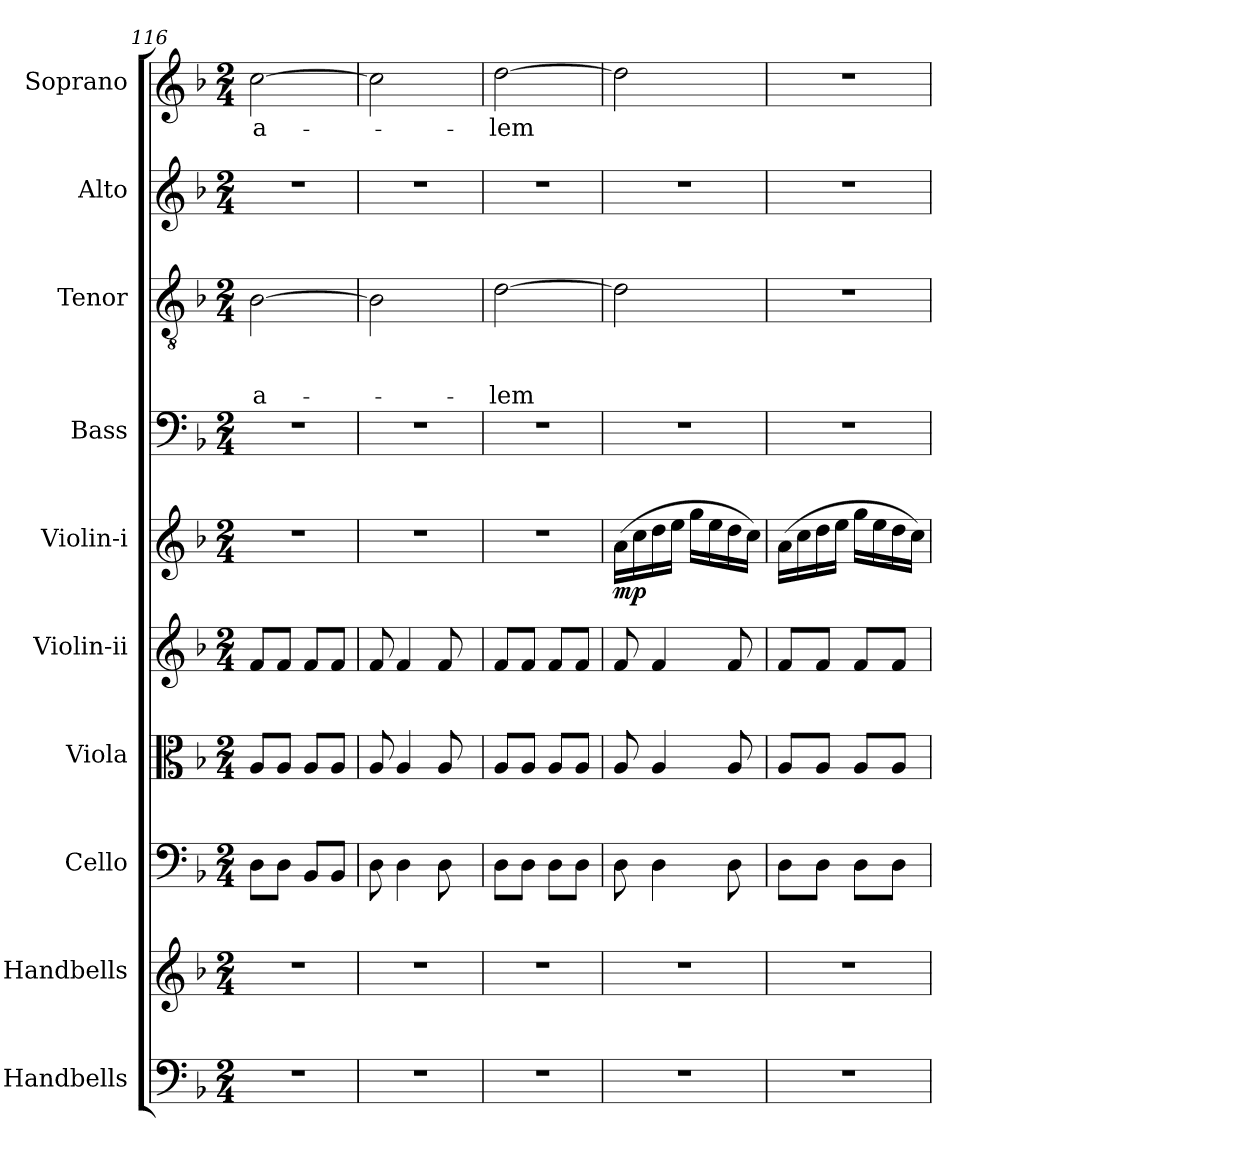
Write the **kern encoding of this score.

**kern	**kern	**kern	**kern	**kern	**kern	**dynam	**kern	**kern	**text	**text	**text	**kern	**kern	**text
*part10	*part9	*part8	*part7	*part6	*part5	*part5	*part4	*part3	*part3	*part3	*part3	*part2	*part1	*part1
*staff10	*staff9	*staff8	*staff7	*staff6	*staff5	*staff5	*staff4	*staff3	*staff3	*staff3	*staff3	*staff2	*staff1	*staff1
*I"Handbells	*I"Handbells	*I"Cello	*I"Viola	*I"Violin-ii	*I"Violin-i	*	*I"Bass	*I"Tenor	*	*	*	*I"Alto	*I"Soprano	*
*	*	*	*I'Vla.	*I'Vln.-ii	*I'Vln.-i	*	*I'B	*I'T	*	*	*	*I'A	*I'S	*
*clefF4	*clefG2	*clefF4	*clefC3	*clefG2	*clefG2	*	*clefF4	*clefGv2	*	*	*	*clefG2	*clefG2	*
*k[b-]	*k[b-]	*k[b-]	*k[b-]	*k[b-]	*k[b-]	*	*k[b-]	*k[b-]	*	*	*	*k[b-]	*k[b-]	*
*F:	*F:	*F:	*F:	*F:	*F:	*	*F:	*F:	*	*	*	*F:	*F:	*
*M2/4	*M2/4	*M2/4	*M2/4	*M2/4	*M2/4	*	*M2/4	*M2/4	*	*	*	*M2/4	*M2/4	*
=116	=116	=116	=116	=116	=116	=116	=116	=116	=116	=116	=116	=116	=116	=116
!LO:N:vis=1	!LO:N:vis=1	!	!	!	!LO:N:vis=1	!	!LO:N:vis=1	!	!	!	!LO:LY:b	!LO:N:vis=1	!	!LO:LY:b
2r	2r	8D\L	8A/L	8f/L	2r	.	2r	[>2B-\	.	.	-a-	2r	[>2cc\	-a-
.	.	8D\J	8A/J	8f/J	.	.	.	.	.	.	.	.	.	.
.	.	8BB-/L	8A/L	8f/L	.	.	.	.	.	.	.	.	.	.
.	.	8BB-/J	8A/J	8f/J	.	.	.	.	.	.	.	.	.	.
=117	=117	=117	=117	=117	=117	=117	=117	=117	=117	=117	=117	=117	=117	=117
!LO:N:vis=1	!LO:N:vis=1	!	!	!	!LO:N:vis=1	!	!LO:N:vis=1	!	!	!	!	!LO:N:vis=1	!	!
2r	2r	8D\	8A/	8f/	2r	.	2r	2B-\]	.	.	.	2r	2cc\]	.
.	.	4D\	4A/	4f/	.	.	.	.	.	.	.	.	.	.
.	.	8D\	8A/	8f/	.	.	.	.	.	.	.	.	.	.
=118	=118	=118	=118	=118	=118	=118	=118	=118	=118	=118	=118	=118	=118	=118
!LO:N:vis=1	!LO:N:vis=1	!	!	!	!LO:N:vis=1	!	!LO:N:vis=1	!	!	!	!LO:LY:b	!LO:N:vis=1	!	!LO:LY:b
2r	2r	8D\L	8A/L	8f/L	2r	.	2r	[>2d\	.	.	-lem	2r	[>2dd\	-lem
.	.	8D\J	8A/J	8f/J	.	.	.	.	.	.	.	.	.	.
.	.	8D\L	8A/L	8f/L	.	.	.	.	.	.	.	.	.	.
.	.	8D\J	8A/J	8f/J	.	.	.	.	.	.	.	.	.	.
=119	=119	=119	=119	=119	=119	=119	=119	=119	=119	=119	=119	=119	=119	=119
!LO:N:vis=1	!LO:N:vis=1	!	!	!	!	!LO:DY:b	!LO:N:vis=1	!	!	!	!	!LO:N:vis=1	!	!
2r	2r	8D\	8A/	8f/	(>16a\LL	mp	2r	2d\]	.	.	.	2r	2dd\]	.
.	.	.	.	.	16cc\	.	.	.	.	.	.	.	.	.
.	.	4D\	4A/	4f/	16dd\	.	.	.	.	.	.	.	.	.
.	.	.	.	.	16ee\JJ	.	.	.	.	.	.	.	.	.
.	.	.	.	.	16gg\LL	.	.	.	.	.	.	.	.	.
.	.	.	.	.	16ee\	.	.	.	.	.	.	.	.	.
.	.	8D\	8A/	8f/	16dd\	.	.	.	.	.	.	.	.	.
.	.	.	.	.	16cc\JJ)	.	.	.	.	.	.	.	.	.
=120	=120	=120	=120	=120	=120	=120	=120	=120	=120	=120	=120	=120	=120	=120
!LO:N:vis=1	!LO:N:vis=1	!	!	!	!	!	!LO:N:vis=1	!LO:N:vis=1	!	!	!	!LO:N:vis=1	!LO:N:vis=1	!
2r	2r	8D\L	8A/L	8f/L	(>16a\LL	.	2r	2r	.	.	.	2r	2r	.
.	.	.	.	.	16cc\	.	.	.	.	.	.	.	.	.
.	.	8D\J	8A/J	8f/J	16dd\	.	.	.	.	.	.	.	.	.
.	.	.	.	.	16ee\JJ	.	.	.	.	.	.	.	.	.
.	.	8D\L	8A/L	8f/L	16gg\LL	.	.	.	.	.	.	.	.	.
.	.	.	.	.	16ee\	.	.	.	.	.	.	.	.	.
.	.	8D\J	8A/J	8f/J	16dd\	.	.	.	.	.	.	.	.	.
.	.	.	.	.	16cc\JJ)	.	.	.	.	.	.	.	.	.
=	=	=	=	=	=	=	=	=	=	=	=	=	=	=
*-	*-	*-	*-	*-	*-	*-	*-	*-	*-	*-	*-	*-	*-	*-
